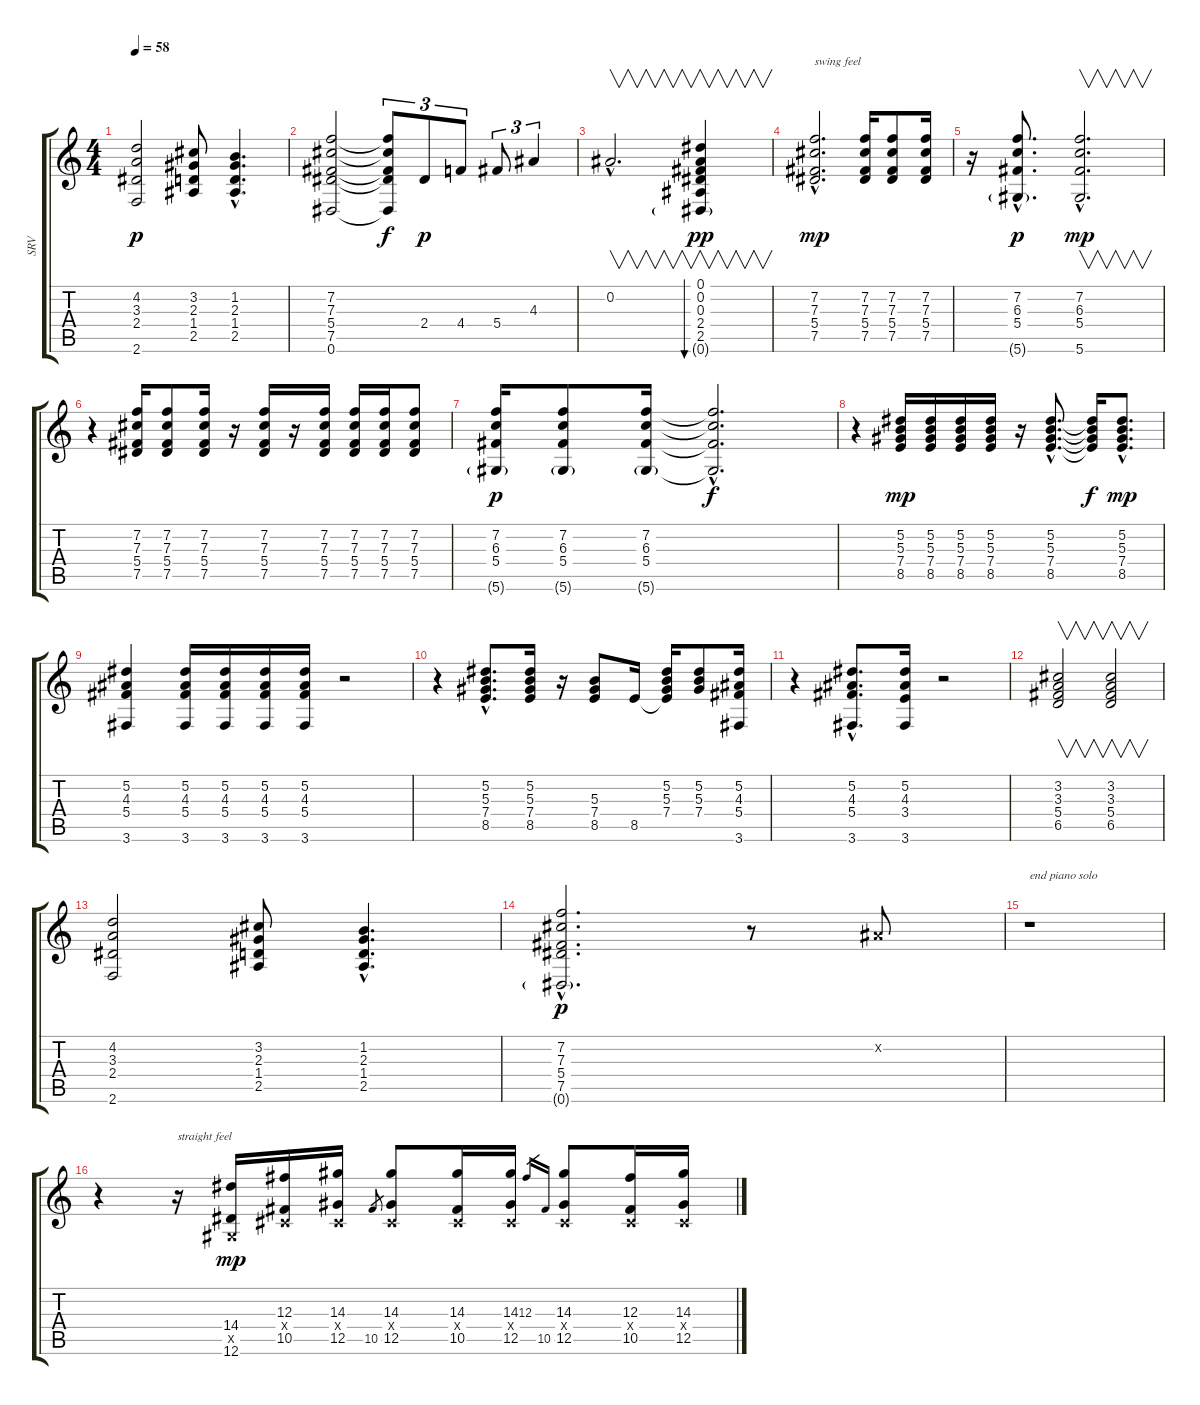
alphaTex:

\track ("SRV" "SRV") {instrument electricbassfinger}
\staff {score tabs}
\tuning (Eb4 Bb3 Gb3 Db3 Ab2 Eb2) {hide}
\ts (4 4)
\tempo 58
\clef g2
\ks c
(4.2 3.3 2.4 2.6).2{dy p} (3.2 2.3 1.4 2.5).8 (1.2{hac} 2.3{hac} 1.4{hac} 2.5{hac}).4{d} |
(7.2 7.3 5.4 7.5 0.6).2 (7.2{t} 7.3{t} 5.4{t} 7.5{t} 0.6{t}).8{tu (3 2) dy f} 2.4.8{tu (3 2) dy p} 4.4.8{tu (3 2)} 5.4.8{tu (3 2)} 4.3.4{tu (3 2)} |
0.2{hac}.2{v d} (0.1 0.2 0.3 2.4 2.5 0.6{g}).4{v bu 120 dy pp} |
(7.2{hac} 7.3{hac} 5.4{hac} 7.5{hac}).2{d txt "swing feel" dy mp} (7.2 7.3 5.4 7.5).16 (7.2 7.3 5.4 7.5).8 (7.2 7.3 5.4 7.5).16 |
r.16 (7.2{hac} 6.3{hac} 5.4{hac} 5.6{g hac}).8{d dy p} (7.2{hac} 6.3{hac} 5.4{hac} 5.6{hac}).2{v d dy mp} |
r.4 (7.2 7.3 5.4 7.5).16 (7.2 7.3 5.4 7.5).8 (7.2 7.3 5.4 7.5).16 r.16 (7.2 7.3 5.4 7.5).16 r.16 (7.2 7.3 5.4 7.5).16 (7.2 7.3 5.4 7.5).16 (7.2 7.3 5.4 7.5).16 (7.2 7.3 5.4 7.5).8 |
(7.2 6.3 5.4 5.6{g}).16{dy p} (7.2 6.3 5.4 5.6{g}).8 (7.2 6.3 5.4 5.6{g}).16 (7.2{hac t} 6.3{hac t} 5.4{hac t} 5.6{hac t}).2{d dy f} |
r.4 (5.2 5.3 7.4 8.5).16{dy mp} (5.2 5.3 7.4 8.5).16 (5.2 5.3 7.4 8.5).16 (5.2 5.3 7.4 8.5).16 r.16 (5.2{hac} 5.3{hac} 7.4{hac} 8.5{hac}).8{d} (5.2{t} 5.3{t} 7.4{t} 8.5{t}).16{dy f} (5.2{hac} 5.3{hac} 7.4{hac} 8.5{hac}).8{d dy mp} |
(5.2 4.3 5.4 3.6).4 (5.2 4.3 5.4 3.6).16 (5.2 4.3 5.4 3.6).16 (5.2 4.3 5.4 3.6).16 (5.2 4.3 5.4 3.6).16 r.2 |
r.4 (5.2{hac} 5.3{hac} 7.4{hac} 8.5{hac}).8{d} (5.2 5.3 7.4 8.5).16 r.16 (5.3 7.4 8.5).8 8.5.16 (5.2 5.3 7.4 8.5{t}).16 (5.2 5.3 7.4).8 (5.2 4.3 5.4 3.6).16 |
r.4 (5.2{hac} 4.3{hac} 5.4{hac} 3.6{hac}).8{d} (5.2 4.3 3.4 3.6).16 r.2 |
(3.2 3.3 5.4 6.5).2{v} (3.2 3.3 5.4 6.5).2{v} |
(4.2 3.3 2.4 2.6).2 (3.2 2.3 1.4 2.5).8 (1.2{hac} 2.3{hac} 1.4{hac} 2.5{hac}).4{d} |
(7.2{hac} 7.3{hac} 5.4{hac} 7.5{hac} 0.6{g hac}).2{d dy p} r.8 0.2{x}.8 |
r.1{txt "end piano solo"} |
r.4 r.16{txt "straight feel"} (14.4 0.5{x} 12.6).16{dy mp} (12.3 0.4{x} 10.5).16 (14.3 0.4{x} 12.5).16 10.5.8{gr} (14.3 0.4{x} 12.5).8 (14.3 0.4{x} 10.5).16 (14.3 0.4{x} 12.5).16 12.3.16{gr} 10.5.16{gr} (14.3 0.4{x} 12.5).8 (12.3 0.4{x} 10.5).16 (14.3 0.4{x} 12.5).16
